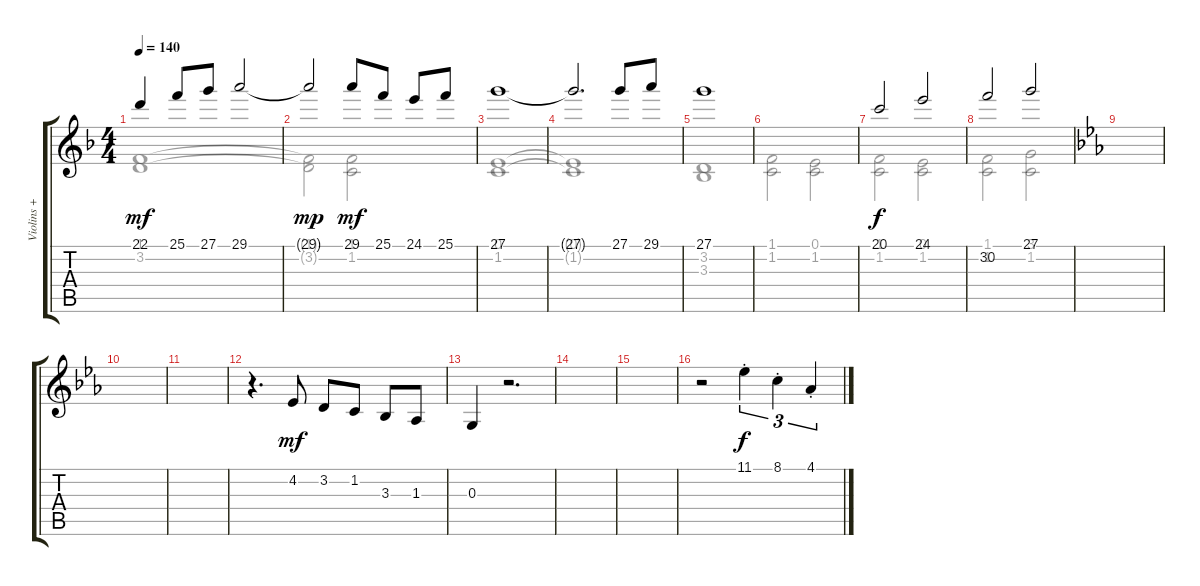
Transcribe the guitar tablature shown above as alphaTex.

\track ("Violins + Violas" "Violins + ") {instrument stringensemble1}
\staff {score tabs}
\tuning (E4 B3 G3 D3 A2 E2) {hide}
\voice
\ts (4 4)
\tempo 140
\clef g2
\ks dminor
22.1.4{dy mf} 25.1.8 27.1.8 29.1.2 |
29.1{t}.2{dy mp} 29.1.8{dy mf} 25.1.8 24.1.8 25.1.8 |
27.1.1 |
27.1{t}.2{d} 27.1.8 29.1.8 |
27.1.1 |
|
20.1.2{dy f} 24.1.2 |
30.2.2 27.1.2 |
\ks cminor
|
|
|
r.4{d} 4.2.8{dy mf} 3.2.8 1.2.8 3.3.8 1.3.8 |
0.3.4 r.2{d} |
|
|
r.2 11.1{st}.4{tu (3 2) dy f} 8.1{st}.4{tu (3 2)} 4.1{st}.4{tu (3 2)}
\voice
\clef g2
\ottava regular
\simile none
\ks dminor
(1.1 3.2).1{dy mf} |
(1.1{t} 3.2{t}).2 (1.1 1.2).2 |
(0.1 1.2).1 |
(0.1{t} 1.2{t}).1 |
(3.2 3.3).1 |
(1.1 1.2).2 (0.1 1.2).2 |
(1.1 1.2).2 (0.1 1.2).2 |
(1.1 1.2).2 (3.1 1.2).2 |
\ks cminor
|
|
|
|
|
|
|
